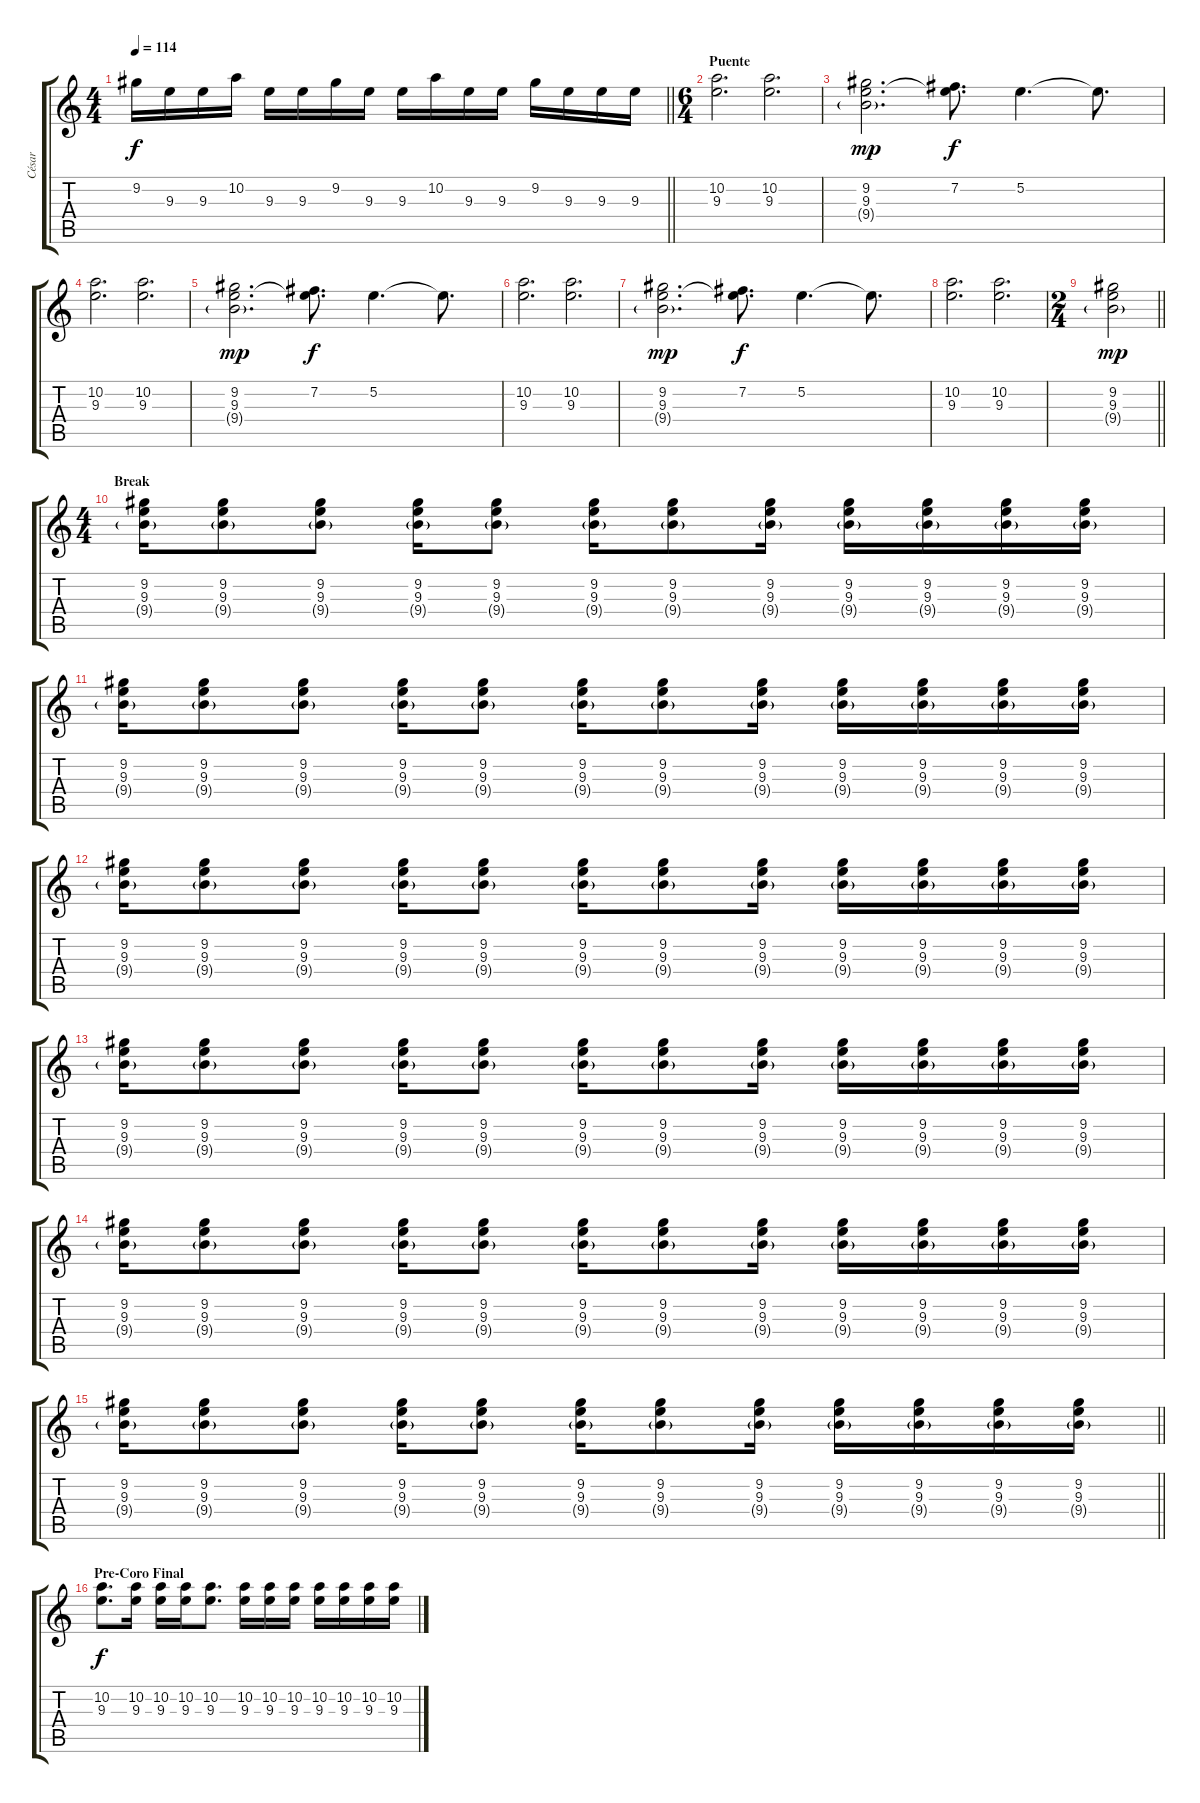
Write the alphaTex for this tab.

\track ("César" "César") {instrument distortionguitar}
\staff {score tabs}
\tuning (E4 B3 G3 D3 A2 E2) {hide}
\ts (4 4)
\tempo 114
\clef g2
\barLineRight lightlight
\ks c
9.2.16{dy f} 9.3.16 9.3.16 10.2.16 9.3.16 9.3.16 9.2.16 9.3.16 9.3.16 10.2.16 9.3.16 9.3.16 9.2.16 9.3.16 9.3.16 9.3.16 |
\ts (6 4)
\section ("" "Puente")
(10.2 9.3).2{d} (10.2 9.3).2{d} |
(9.2 9.3 9.4{g}).2{d dy mp} (7.2 9.3{t}).8{d dy f} 5.2.4{d} 5.2{t}.8{d} |
(10.2 9.3).2{d} (10.2 9.3).2{d} |
(9.2 9.3 9.4{g}).2{d dy mp} (7.2 9.3{t}).8{d dy f} 5.2.4{d} 5.2{t}.8{d} |
(10.2 9.3).2{d} (10.2 9.3).2{d} |
(9.2 9.3 9.4{g}).2{d dy mp} (7.2 9.3{t}).8{d dy f} 5.2.4{d} 5.2{t}.8{d} |
(10.2 9.3).2{d} (10.2 9.3).2{d} |
\ts (2 4)
\barLineRight lightlight
(9.2 9.3 9.4{g}).2{dy mp} |
\ts (4 4)
\section ("" "Break")
(9.2 9.3 9.4{g}).16 (9.2 9.3 9.4{g}).8 (9.2 9.3 9.4{g}).8 (9.2 9.3 9.4{g}).16 (9.2 9.3 9.4{g}).8 (9.2 9.3 9.4{g}).16 (9.2 9.3 9.4{g}).8 (9.2 9.3 9.4{g}).16 (9.2 9.3 9.4{g}).16 (9.2 9.3 9.4{g}).16 (9.2 9.3 9.4{g}).16 (9.2 9.3 9.4{g}).16 |
(9.2 9.3 9.4{g}).16 (9.2 9.3 9.4{g}).8 (9.2 9.3 9.4{g}).8 (9.2 9.3 9.4{g}).16 (9.2 9.3 9.4{g}).8 (9.2 9.3 9.4{g}).16 (9.2 9.3 9.4{g}).8 (9.2 9.3 9.4{g}).16 (9.2 9.3 9.4{g}).16 (9.2 9.3 9.4{g}).16 (9.2 9.3 9.4{g}).16 (9.2 9.3 9.4{g}).16 |
(9.2 9.3 9.4{g}).16 (9.2 9.3 9.4{g}).8 (9.2 9.3 9.4{g}).8 (9.2 9.3 9.4{g}).16 (9.2 9.3 9.4{g}).8 (9.2 9.3 9.4{g}).16 (9.2 9.3 9.4{g}).8 (9.2 9.3 9.4{g}).16 (9.2 9.3 9.4{g}).16 (9.2 9.3 9.4{g}).16 (9.2 9.3 9.4{g}).16 (9.2 9.3 9.4{g}).16 |
(9.2 9.3 9.4{g}).16 (9.2 9.3 9.4{g}).8 (9.2 9.3 9.4{g}).8 (9.2 9.3 9.4{g}).16 (9.2 9.3 9.4{g}).8 (9.2 9.3 9.4{g}).16 (9.2 9.3 9.4{g}).8 (9.2 9.3 9.4{g}).16 (9.2 9.3 9.4{g}).16 (9.2 9.3 9.4{g}).16 (9.2 9.3 9.4{g}).16 (9.2 9.3 9.4{g}).16 |
(9.2 9.3 9.4{g}).16 (9.2 9.3 9.4{g}).8 (9.2 9.3 9.4{g}).8 (9.2 9.3 9.4{g}).16 (9.2 9.3 9.4{g}).8 (9.2 9.3 9.4{g}).16 (9.2 9.3 9.4{g}).8 (9.2 9.3 9.4{g}).16 (9.2 9.3 9.4{g}).16 (9.2 9.3 9.4{g}).16 (9.2 9.3 9.4{g}).16 (9.2 9.3 9.4{g}).16 |
\barLineRight lightlight
(9.2 9.3 9.4{g}).16 (9.2 9.3 9.4{g}).8 (9.2 9.3 9.4{g}).8 (9.2 9.3 9.4{g}).16 (9.2 9.3 9.4{g}).8 (9.2 9.3 9.4{g}).16 (9.2 9.3 9.4{g}).8 (9.2 9.3 9.4{g}).16 (9.2 9.3 9.4{g}).16 (9.2 9.3 9.4{g}).16 (9.2 9.3 9.4{g}).16 (9.2 9.3 9.4{g}).16 |
\section ("" "Pre-Coro Final")
(10.2 9.3).8{d dy f} (10.2 9.3).16 (10.2 9.3).16 (10.2 9.3).16 (10.2 9.3).8{d} (10.2 9.3).16 (10.2 9.3).16 (10.2 9.3).16 (10.2 9.3).16 (10.2 9.3).16 (10.2 9.3).16 (10.2 9.3).16
